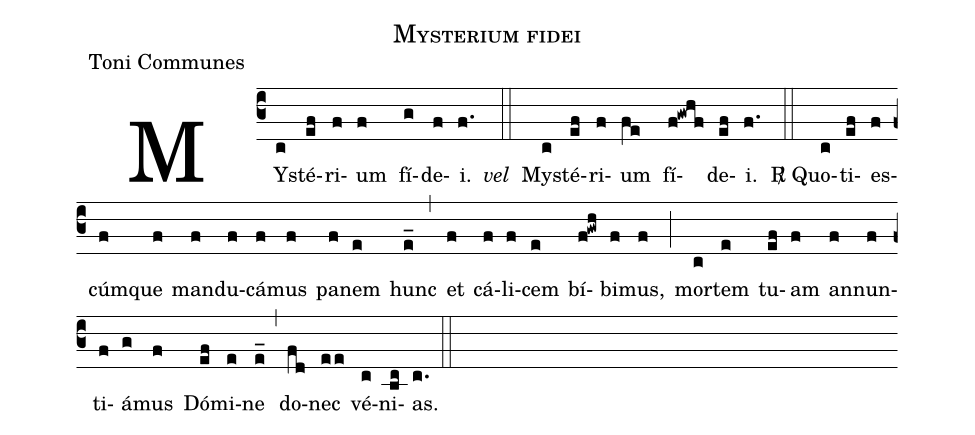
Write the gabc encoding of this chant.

name:Mysterium fidei;
office-part:Toni Communes;
%%
(c3) MY(c)sté(ef)ri(f)um(f) fí(g)de(f)i.(f.) <i>vel</i>(::) My(c)sté(ef)ri(f)um(fe) fí(f!gwhf)de(ef)i.(f.) (::) <sp>R/</sp> Quo(c)ti(ef)es(f)cúm(f)que(f) man(f)du(f)cá(f)mus(f) pa(f)nem(e) hunc(e_)(,) et(f) cá(f)li(f)cem(e) bí(f!gwh)bi(f)mus,(f) (;) mor(c)tem(e) tu(ef)am(f) an(f)nun(f)ti(f)á(g)mus(f) Dó(ef)mi(e)ne(e_) (,) do(fd)nec(ee) vé(c)ni(bc)as.(c.) (::)
